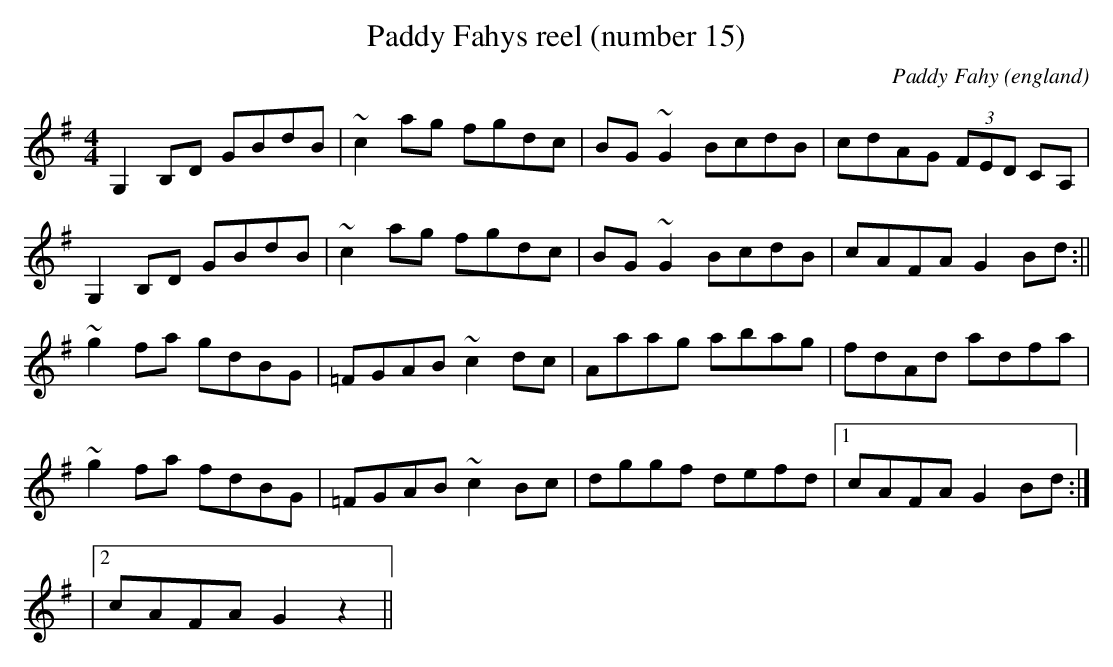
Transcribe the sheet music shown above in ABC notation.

X:1
T:Paddy Fahys reel (number 15)
O:england
M:4/4
L:1/8
C:Paddy Fahy
K:G
G,2B,D GBdB | ~c2ag fgdc | BG~G2 BcdB | cdAG (3FED CA, |
G,2B,D  GBdB  | ~c2ag fgdc | BG~G2 BcdB | cAFA G2Bd :||
~g2fa gdBG | =FGAB ~c2dc | Aaag abag | fdAd adfa |
~g2fa fdBG | =FGAB ~c2Bc | dggf defd |1 cAFA G2Bd :|
|2 cAFA G2 z2 ||
